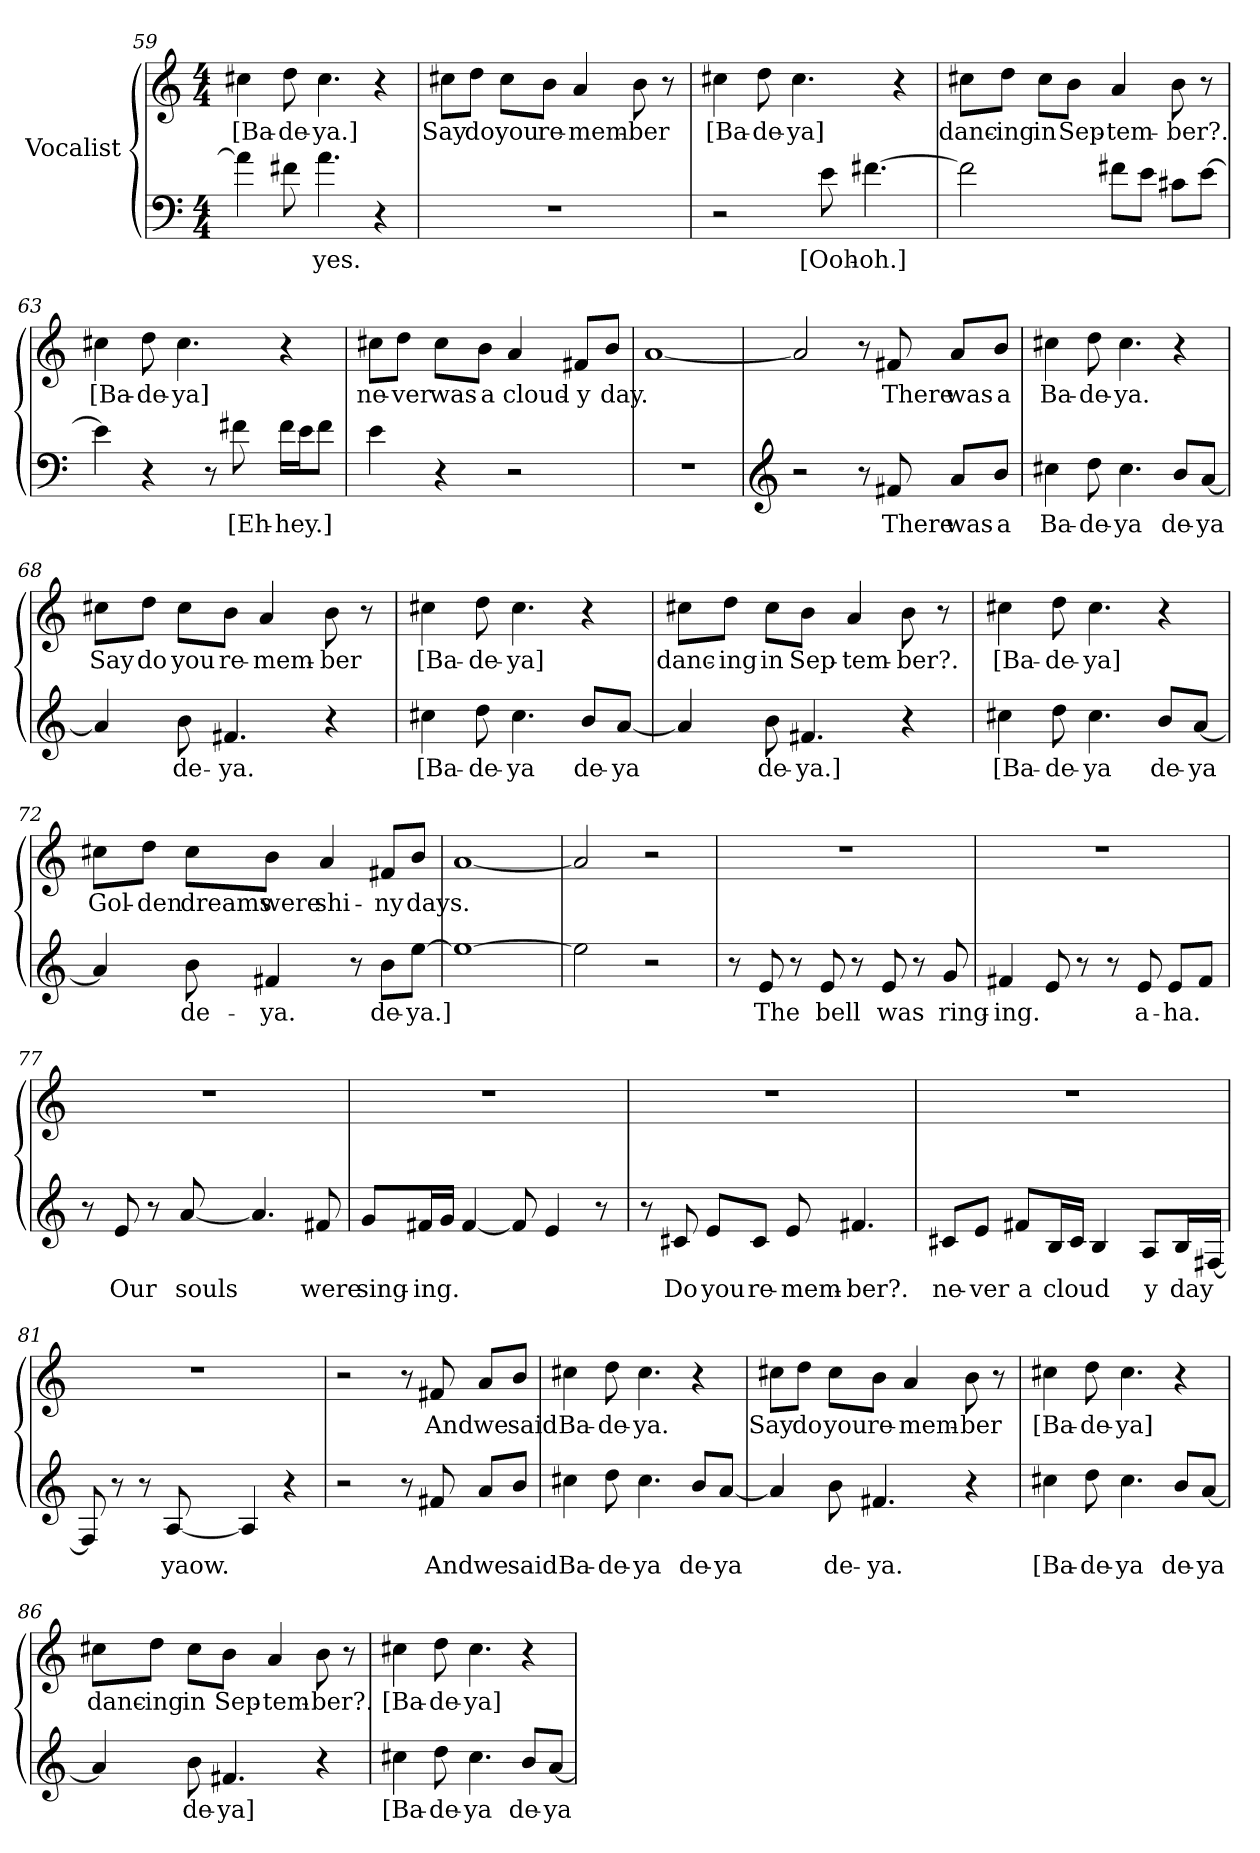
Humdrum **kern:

**kern	**text	**kern	**text
*part1	*part1	*part1	*part1
*staff2	*staff2	*staff1	*staff1
*I"Vocalist	*	*	*
*clefF4	*	*clefG2	*
*M4/4	*	*M4/4	*
=59	=59	=59	=59
4a]	_	4cc#X	[Ba-
8f#X	_	8dd	-de-
4.a	yes.	4.cc#	-ya.]
4r	.	4r	.
=60	=60	=60	=60
1r	.	8cc#X\L	Say
.	.	8dd\J	do
.	.	8cc#\L	you
.	.	8b\J	re-
.	.	4a	-mem-
.	.	8b	-ber
.	.	8r	.
=61	=61	=61	=61
2r	.	4cc#X	[Ba-
.	.	8dd	-de-
.	.	4.cc#	-ya]
8e	[Ooh-	.	.
[4.f#X	-oh.]	.	.
.	.	4r	.
=62	=62	=62	=62
2f#]	_	8cc#X\L	danc-
.	.	8dd\J	-ing
.	.	8cc#\L	in
.	.	8b\J	Sep-
8f#X\L	_	4a	-tem-
8e\J	_	.	.
8c#X\L	_	8b	-ber?.
[8e\J	_	8r	.
=63	=63	=63	=63
4e]	_	4cc#X	[Ba-
4r	.	8dd	-de-
.	.	4.cc#	-ya]
8r	.	.	.
8f#X	[Eh-	.	.
16f#\LL	-hey.]	4r	.
16e\J	_	.	.
8f#\J	_	.	.
=64	=64	=64	=64
4e	_	8cc#X\L	ne-
.	.	8dd\J	-ver
4r	.	8cc#\L	was
.	.	8b\J	a
2r	.	4a	cloud-
.	.	8f#X/L	-y
.	.	8b/J	day.
=65	=65	=65	=65
1r	.	[1a	_
=66	=66	=66	=66
*clefG2	*	*	*
2r	.	2a]	_
8r	.	8r	.
8f#X	There	8f#X	There
8a/L	was	8a/L	was
8b/J	a	8b/J	a
=67	=67	=67	=67
4cc#X	Ba-	4cc#X	Ba-
8dd	-de-	8dd	-de-
4.cc#	-ya	4.cc#	-ya.
8b/L	de-	4r	.
[8a/J	-ya	.	.
=68	=68	=68	=68
4a]	_	8cc#X\L	Say
.	.	8dd\J	do
8b	de-	8cc#\L	you
4.f#X	-ya.	8b\J	re-
.	.	4a	-mem-
4r	.	8b	-ber
.	.	8r	.
=69	=69	=69	=69
4cc#X	[Ba-	4cc#X	[Ba-
8dd	-de-	8dd	-de-
4.cc#	-ya	4.cc#	-ya]
8b/L	de-	4r	.
[8a/J	-ya	.	.
=70	=70	=70	=70
4a]	_	8cc#X\L	danc-
.	.	8dd\J	-ing
8b	de-	8cc#\L	in
4.f#X	-ya.]	8b\J	Sep-
.	.	4a	-tem-
4r	.	8b	-ber?.
.	.	8r	.
=71	=71	=71	=71
4cc#X	[Ba-	4cc#X	[Ba-
8dd	-de-	8dd	-de-
4.cc#	-ya	4.cc#	-ya]
8b/L	de-	4r	.
[8a/J	-ya	.	.
=72	=72	=72	=72
4a]	_	8cc#X\L	Gol-
.	.	8dd\J	-den
8b	de-	8cc#\L	dreams
4f#X	-ya.	8b\J	were
.	.	4a	shi-
8r	.	.	.
8b\L	de-	8f#X/L	-ny
[8ee\J	-ya.]	8b/J	days.
=73	=73	=73	=73
1ee_	_	[1a	_
=74	=74	=74	=74
2ee]	_	2a]	_
2r	.	2r	.
=75	=75	=75	=75
8r	.	1r	.
8e	The	.	.
8r	.	.	.
8e	bell	.	.
8r	.	.	.
8e	was	.	.
8r	.	.	.
8g	ring-	.	.
=76	=76	=76	=76
4f#X	-ing.	1r	.
8e	_	.	.
8r	.	.	.
8r	.	.	.
8e	a-	.	.
8e/L	-ha.	.	.
8f#/J	_	.	.
=77	=77	=77	=77
8r	.	1r	.
8e	Our	.	.
8r	.	.	.
[8a	souls	.	.
4.a]	_	.	.
8f#X	were	.	.
=78	=78	=78	=78
8g/L	sing-	1r	.
16f#X/L	-ing.	.	.
16g/JJ	_	.	.
[4f#	_	.	.
8f#]	_	.	.
4e	_	.	.
8r	.	.	.
=79	=79	=79	=79
8r	.	1r	.
8c#X	Do	.	.
8e/L	you	.	.
8c#/J	re-	.	.
8e	-mem-	.	.
4.f#X	-ber?.	.	.
=80	=80	=80	=80
8c#X/L	ne-	1r	.
8e/J	-ver	.	.
8f#X/L	a	.	.
16B/L	cloud-	.	.
16c#/JJ	_	.	.
4B	_	.	.
8A/L	-y	.	.
16B/L	day	.	.
[16F#X/JJ	_	.	.
=81	=81	=81	=81
8F#]	_	1r	.
8r	.	.	.
8r	.	.	.
[8A	yaow.	.	.
4A]	_	.	.
4r	.	.	.
=82	=82	=82	=82
2r	.	2r	.
8r	.	8r	.
8f#X	And	8f#X	And
8a/L	we	8a/L	we
8b/J	said	8b/J	said
=83	=83	=83	=83
4cc#X	Ba-	4cc#X	Ba-
8dd	-de-	8dd	-de-
4.cc#	-ya	4.cc#	-ya.
8b/L	de-	4r	.
[8a/J	-ya	.	.
=84	=84	=84	=84
4a]	_	8cc#X\L	Say
.	.	8dd\J	do
8b	de-	8cc#\L	you
4.f#X	-ya.	8b\J	re-
.	.	4a	-mem-
4r	.	8b	-ber
.	.	8r	.
=85	=85	=85	=85
4cc#X	[Ba-	4cc#X	[Ba-
8dd	-de-	8dd	-de-
4.cc#	-ya	4.cc#	-ya]
8b/L	de-	4r	.
[8a/J	-ya	.	.
=86	=86	=86	=86
4a]	_	8cc#X\L	danc-
.	.	8dd\J	-ing
8b	de-	8cc#\L	in
4.f#X	-ya]	8b\J	Sep-
.	.	4a	-tem-
4r	.	8b	-ber?.
.	.	8r	.
=87	=87	=87	=87
4cc#X	[Ba-	4cc#X	[Ba-
8dd	-de-	8dd	-de-
4.cc#	-ya	4.cc#	-ya]
8b/L	de-	4r	.
[8a/J	-ya	.	.
=	=	=	=
*-	*-	*-	*-
